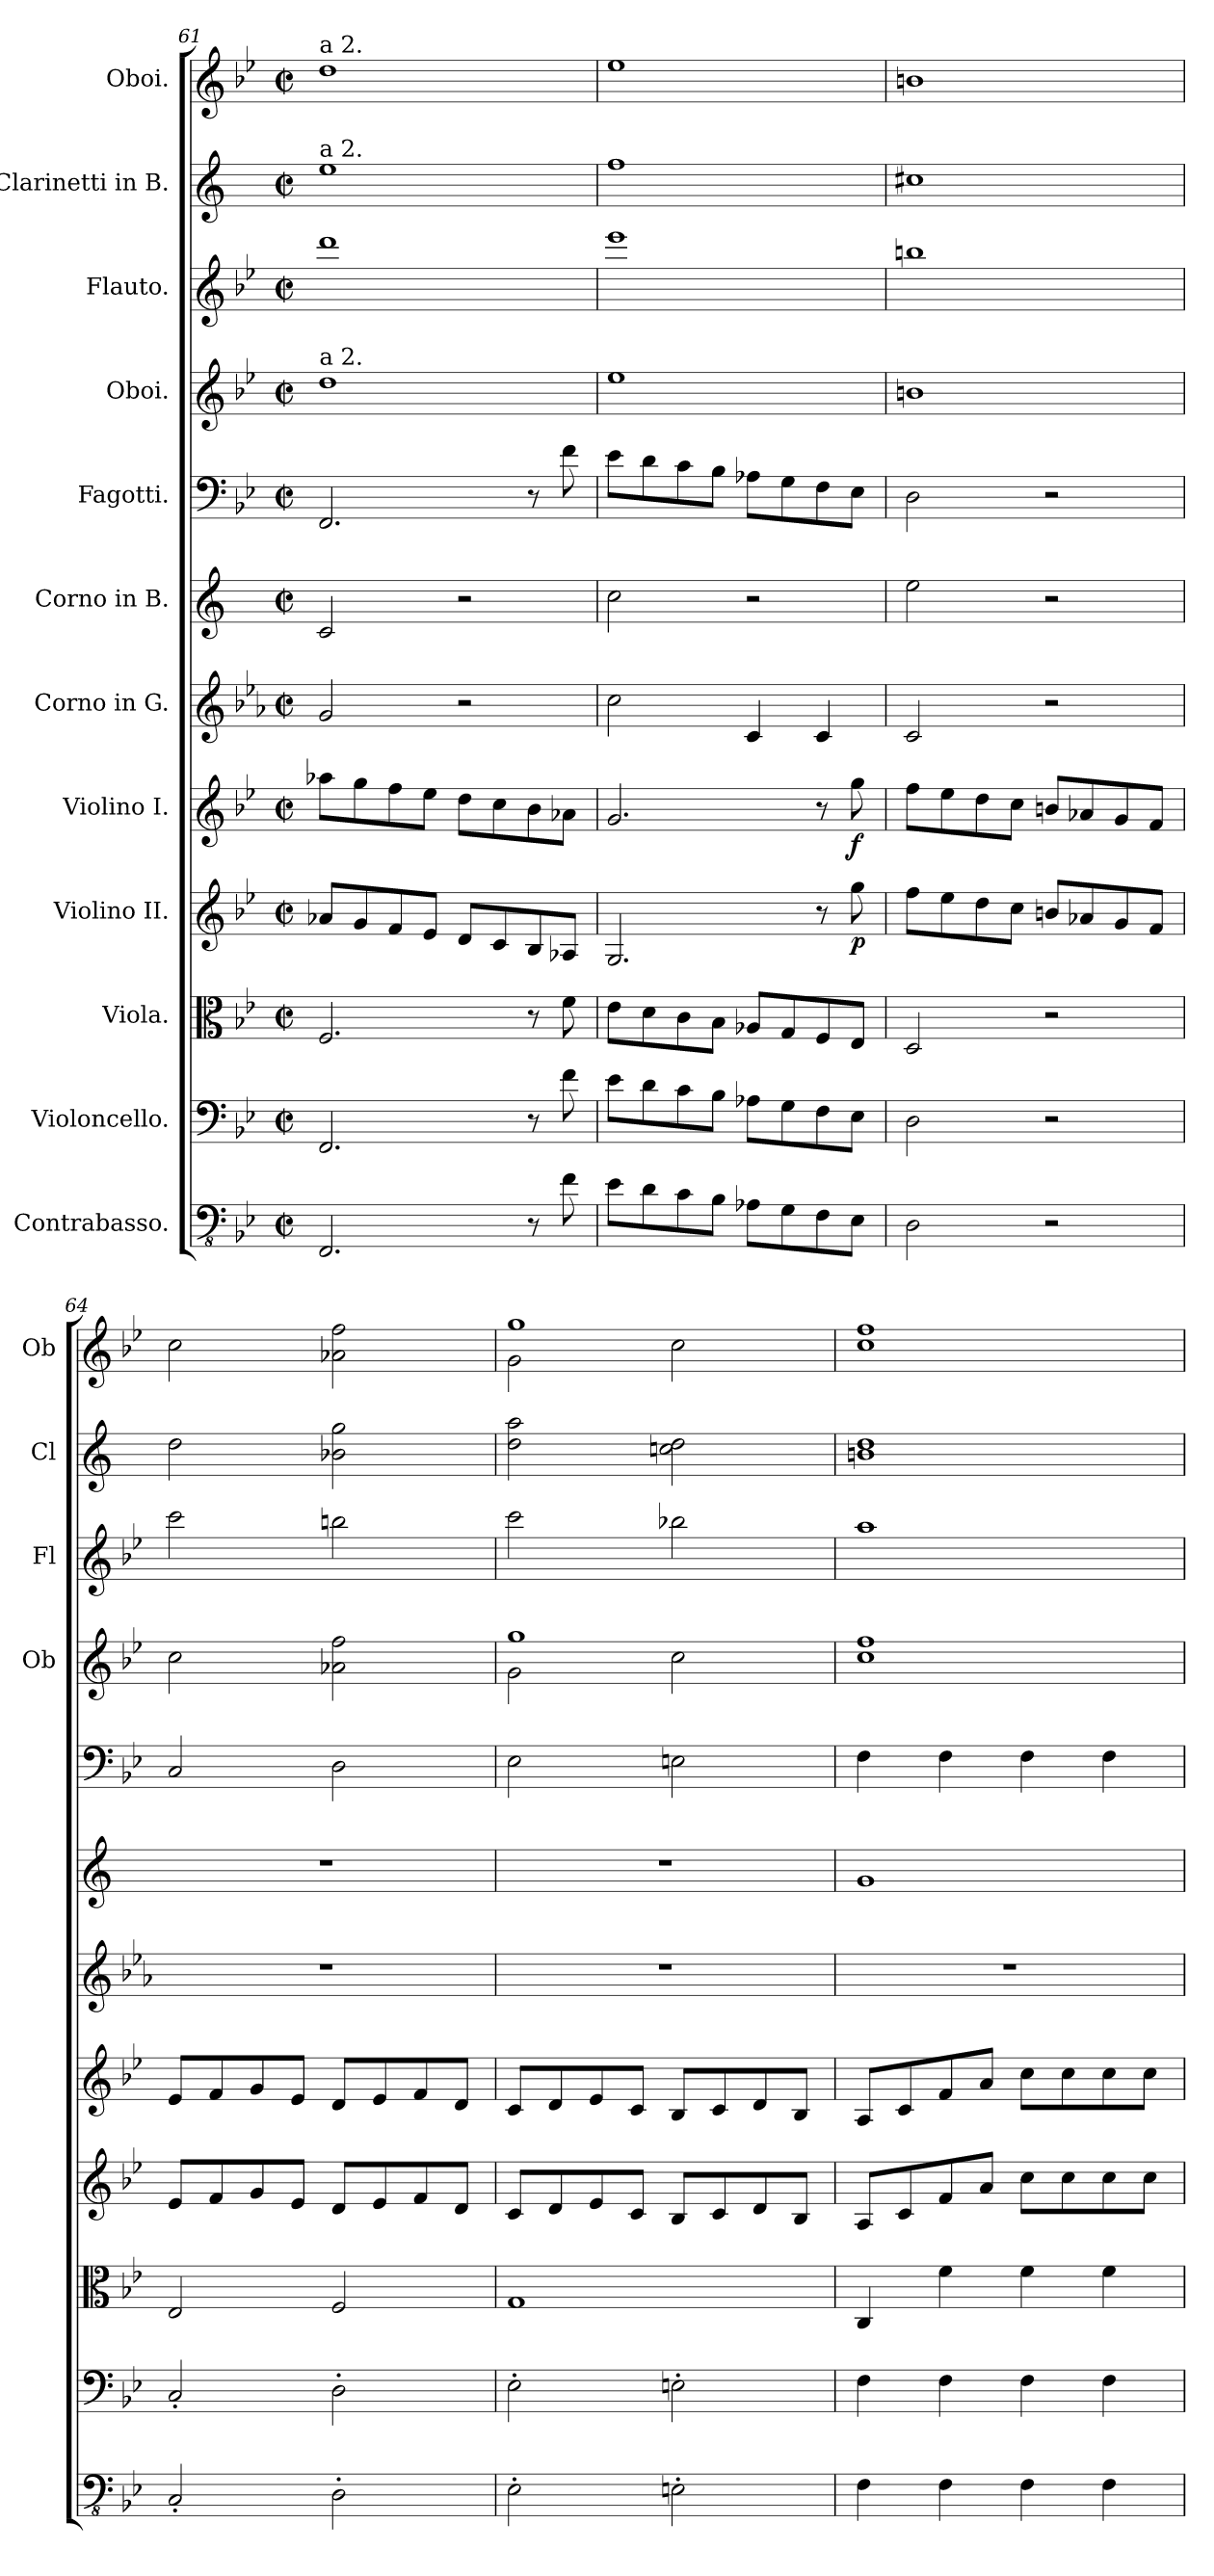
**kern	**kern	**kern	**kern	**dynam	**kern	**dynam	**kern	**kern	**kern	**kern	**kern	**kern	**kern
*part12	*part11	*part10	*part9	*part9	*part8	*part8	*part7	*part6	*part5	*part4	*part3	*part2	*part1
*staff12	*staff11	*staff10	*staff9	*staff9	*staff8	*staff8	*staff7	*staff6	*staff5	*staff4	*staff3	*staff2	*staff1
*I"Contrabasso.	*I"Violoncello.	*I"Viola.	*I"Violino II.	*	*I"Violino I.	*	*I"Corno in G.	*I"Corno in B.	*I"Fagotti.	*I"Oboi.	*I"Flauto.	*I"Clarinetti in B.	*I"Oboi.
*	*	*	*	*	*	*	*	*	*	*I'Ob	*I'Fl	*I'Cl	*I'Ob
*clefFv4	*clefF4	*clefC3	*clefG2	*	*clefG2	*	*clefG2	*clefG2	*clefF4	*clefG2	*clefG2	*clefG2	*clefG2
*	*	*	*	*	*	*	*ITrd3c5	*ITrd1c2	*	*	*	*ITrd1c2	*
*k[b-e-]	*k[b-e-]	*k[b-e-]	*k[b-e-]	*	*k[b-e-]	*	*k[b-e-]	*k[b-e-]	*k[b-e-]	*k[b-e-]	*k[b-e-]	*k[b-e-]	*k[b-e-]
*M2/2	*M2/2	*M2/2	*M2/2	*	*M2/2	*	*M2/2	*M2/2	*M2/2	*M2/2	*M2/2	*M2/2	*M2/2
*met(c|)	*met(c|)	*met(c|)	*met(c|)	*	*met(c|)	*	*met(c|)	*met(c|)	*met(c|)	*met(c|)	*met(c|)	*met(c|)	*met(c|)
=61	=61	=61	=61	=61	=61	=61	=61	=61	=61	=61	=61	=61	=61
!	!	!	!	!	!	!	!	!	!	!	!	!	!LO:TX:a:t=a 2.
!	!	!	!	!	!	!	!	!	!	!	!	!LO:TX:a:t=a 2.	!
!	!	!	!	!	!	!	!	!	!	!LO:TX:a:t=a 2.	!	!	!
2.FFF/	2.FF/	2.F/	8a-X/L	.	8aa-X\L	.	2d/	2B-/	2.FF/	1dd	1ddd	1dd	1dd
.	.	.	8g/	.	8gg\	.	.	.	.	.	.	.	.
.	.	.	8f/	.	8ff\	.	.	.	.	.	.	.	.
.	.	.	8e-/J	.	8ee-\J	.	.	.	.	.	.	.	.
.	.	.	8d/L	.	8dd\L	.	2r	2r	.	.	.	.	.
.	.	.	8c/	.	8cc\	.	.	.	.	.	.	.	.
8r	8r	8r	8B-/	.	8b-\	.	.	.	8r	.	.	.	.
8F\	8f\	8f\	8A-X/J	.	8a-X\J	.	.	.	8f\	.	.	.	.
=62	=62	=62	=62	=62	=62	=62	=62	=62	=62	=62	=62	=62	=62
8E-\L	8e-\L	8e-\L	2.G/	.	2.g/	.	2g\	2b-\	8e-\L	1ee-	1eee-	1ee-	1ee-
8D\	8d\	8d\	.	.	.	.	.	.	8d\	.	.	.	.
8C\	8c\	8c\	.	.	.	.	.	.	8c\	.	.	.	.
8BB-\J	8B-\J	8B-\J	.	.	.	.	.	.	8B-\J	.	.	.	.
8AA-X\L	8A-X\L	8A-X/L	.	.	.	.	4G/	2r	8A-X\L	.	.	.	.
8GG\	8G\	8G/	.	.	.	.	.	.	8G\	.	.	.	.
8FF\	8F\	8F/	8r	.	8r	.	4G/	.	8F\	.	.	.	.
!	!	!	!	!LO:DY:b	!	!LO:DY:b	!	!	!	!	!	!	!
8EE-\J	8E-\J	8E-/J	8gg\	p	8gg\	f	.	.	8E-\J	.	.	.	.
=63	=63	=63	=63	=63	=63	=63	=63	=63	=63	=63	=63	=63	=63
2DD\	2D\	2D/	8ff\L	.	8ff\L	.	2G/	2dd\	2D\	1bn	1bbn	1bn	1bn
.	.	.	8ee-\	.	8ee-\	.	.	.	.	.	.	.	.
.	.	.	8dd\	.	8dd\	.	.	.	.	.	.	.	.
.	.	.	8cc\J	.	8cc\J	.	.	.	.	.	.	.	.
2r	2r	2r	8bn/L	.	8bn/L	.	2r	2r	2r	.	.	.	.
.	.	.	8a-X/	.	8a-X/	.	.	.	.	.	.	.	.
.	.	.	8g/	.	8g/	.	.	.	.	.	.	.	.
.	.	.	8f/J	.	8f/J	.	.	.	.	.	.	.	.
=64	=64	=64	=64	=64	=64	=64	=64	=64	=64	=64	=64	=64	=64
2CC'/	2C'/	2E-/	8e-/L	.	8e-/L	.	1r	1r	2C/	2cc\	2ccc\	2cc\	2cc\
.	.	.	8f/	.	8f/	.	.	.	.	.	.	.	.
.	.	.	8g/	.	8g/	.	.	.	.	.	.	.	.
.	.	.	8e-/J	.	8e-/J	.	.	.	.	.	.	.	.
2DD'\	2D'\	2F/	8d/L	.	8d/L	.	.	.	2D\	2a-X\ 2ff\	2bbn\	2a-X\ 2ff\	2a-X\ 2ff\
.	.	.	8e-/	.	8e-/	.	.	.	.	.	.	.	.
.	.	.	8f/	.	8f/	.	.	.	.	.	.	.	.
.	.	.	8d/J	.	8d/J	.	.	.	.	.	.	.	.
!!LO:PB:g=z
=65	=65	=65	=65	=65	=65	=65	=65	=65	=65	=65	=65	=65	=65
*	*	*	*	*	*	*	*	*	*	*^	*	*	*^
2EE-'\	2E-'\	1G	8c/L	.	8c/L	.	1r	1r	2E-\	1gg	2g\	2ccc\	2cc\ 2gg\	1gg	2g\
.	.	.	8d/	.	8d/	.	.	.	.	.	.	.	.	.	.
.	.	.	8e-/	.	8e-/	.	.	.	.	.	.	.	.	.	.
.	.	.	8c/J	.	8c/J	.	.	.	.	.	.	.	.	.	.
2EEn'\	2En'\	.	8B-/L	.	8B-/L	.	.	.	2En\	.	2cc\	2bb-X\	2b-X\ 2cc\	.	2cc\
.	.	.	8c/	.	8c/	.	.	.	.	.	.	.	.	.	.
.	.	.	8d/	.	8d/	.	.	.	.	.	.	.	.	.	.
.	.	.	8B-/J	.	8B-/J	.	.	.	.	.	.	.	.	.	.
*	*	*	*	*	*	*	*	*	*	*v	*v	*	*	*v	*v
=66	=66	=66	=66	=66	=66	=66	=66	=66	=66	=66	=66	=66	=66
4FF\	4F\	4C/	8A/L	.	8A/L	.	1r	1f	4F\	1cc 1ff	1aa	1an 1cc	1cc 1ff
.	.	.	8c/	.	8c/	.	.	.	.	.	.	.	.
4FF\	4F\	4f\	8f/	.	8f/	.	.	.	4F\	.	.	.	.
.	.	.	8a/J	.	8a/J	.	.	.	.	.	.	.	.
4FF\	4F\	4f\	8cc\L	.	8cc\L	.	.	.	4F\	.	.	.	.
.	.	.	8cc\	.	8cc\	.	.	.	.	.	.	.	.
4FF\	4F\	4f\	8cc\	.	8cc\	.	.	.	4F\	.	.	.	.
.	.	.	8cc\J	.	8cc\J	.	.	.	.	.	.	.	.
=	=	=	=	=	=	=	=	=	=	=	=	=	=
*-	*-	*-	*-	*-	*-	*-	*-	*-	*-	*-	*-	*-	*-
